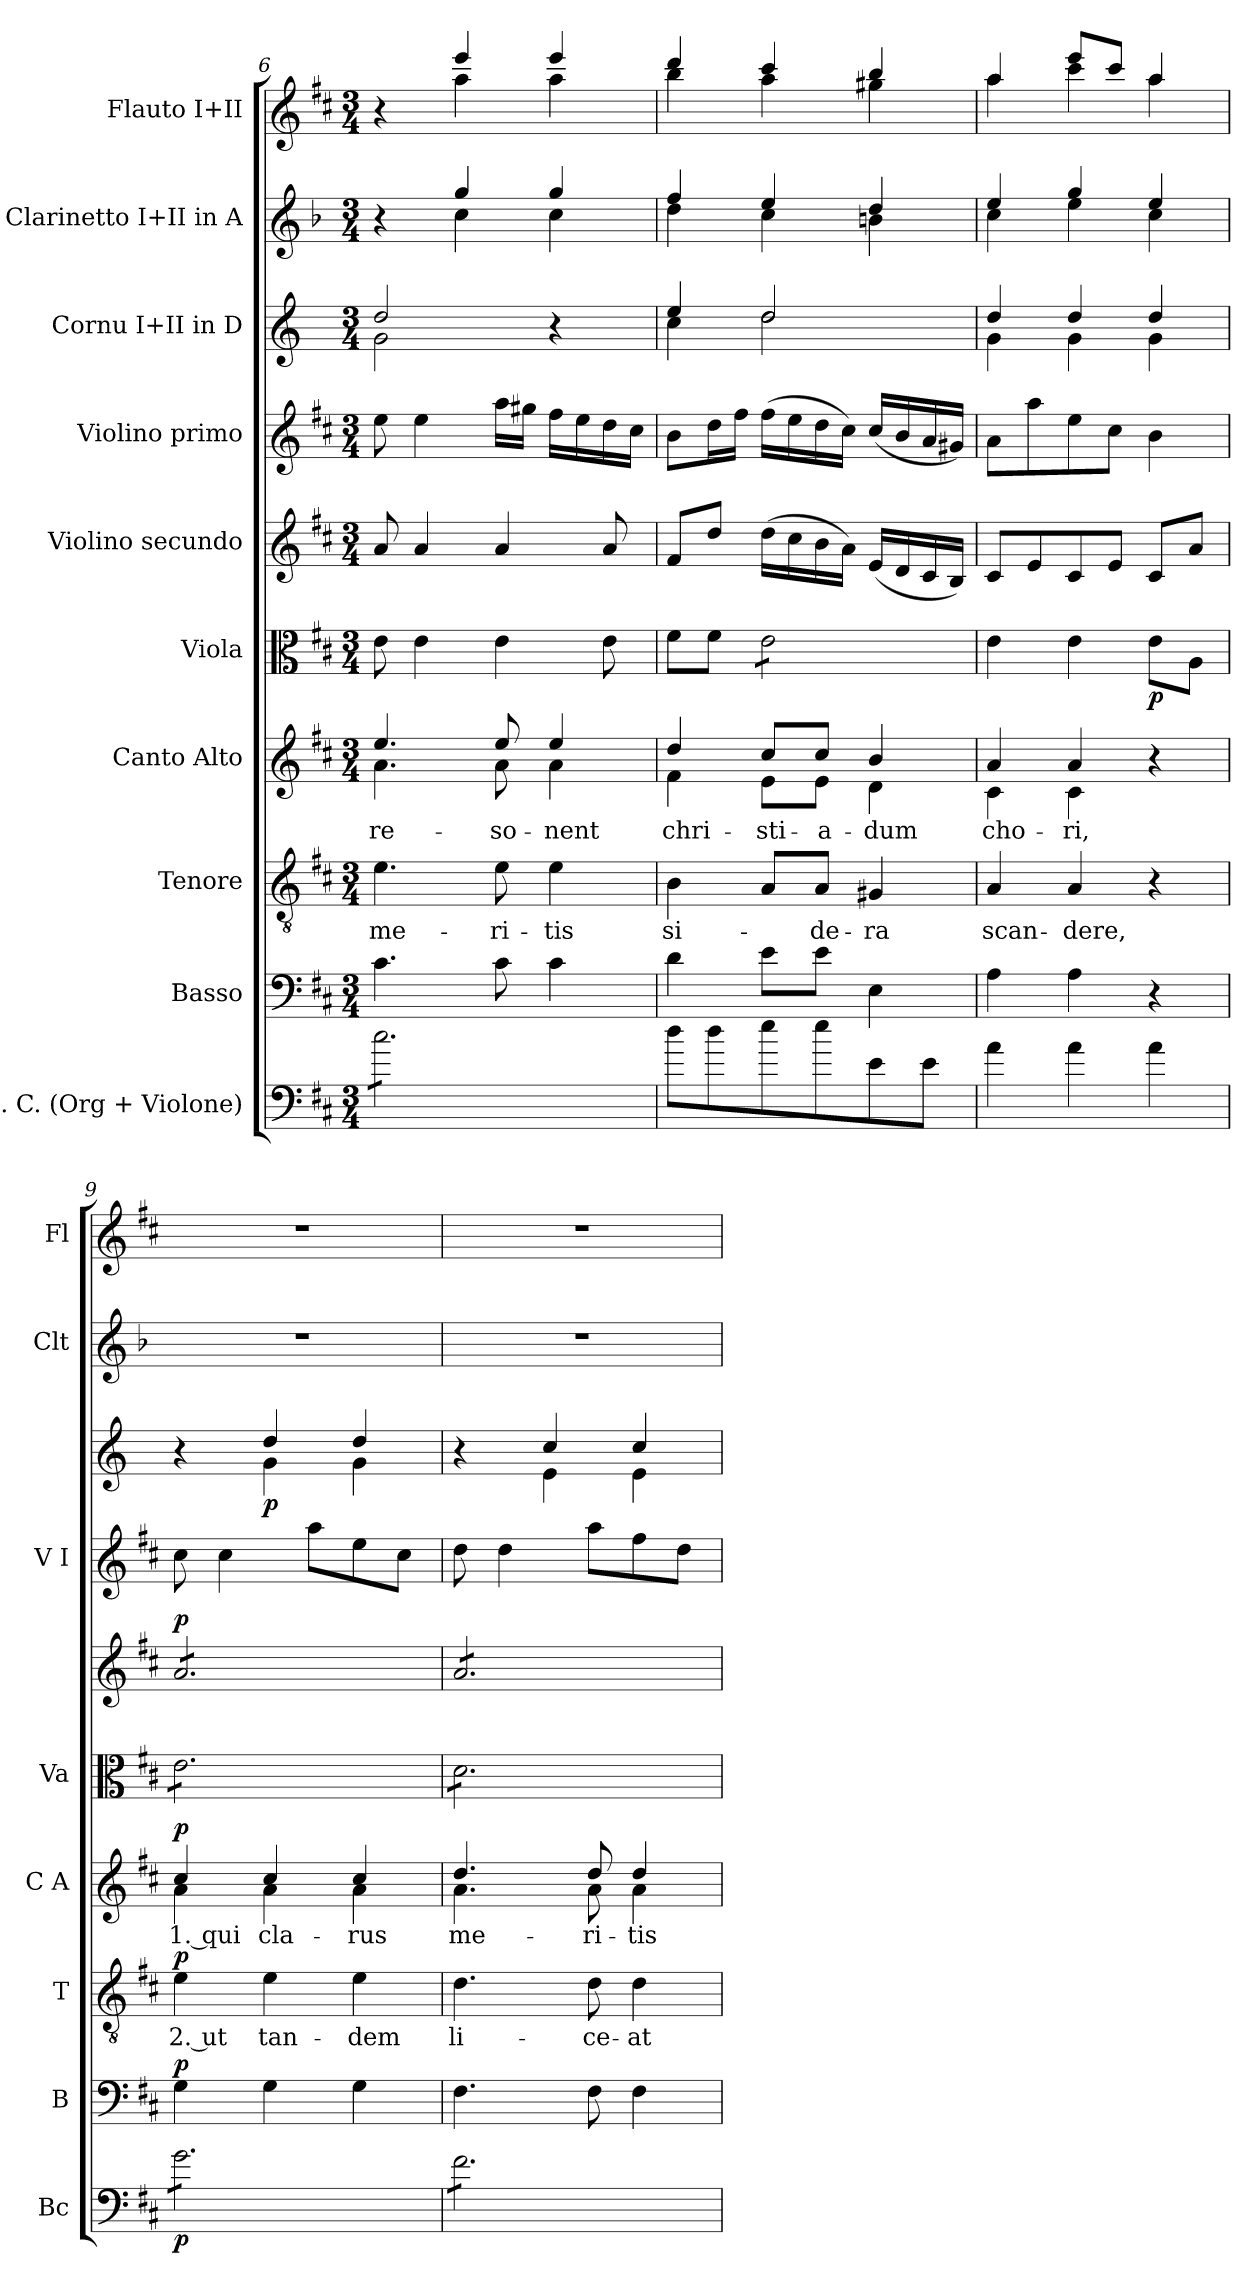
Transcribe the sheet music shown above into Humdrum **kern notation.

**kern	**dynam	**kern	**dynam	**kern	**text	**dynam	**kern	**text	**dynam	**kern	**dynam	**kern	**dynam	**kern	**kern	**dynam	**kern	**kern
*part10	*part10	*part9	*part9	*part8	*part8	*part8	*part7	*part7	*part7	*part6	*part6	*part5	*part5	*part4	*part3	*part3	*part2	*part1
*staff10	*staff10	*staff9	*staff9	*staff8	*staff8	*staff8	*staff7	*staff7	*staff7	*staff6	*staff6	*staff5	*staff5	*staff4	*staff3	*staff3	*staff2	*staff1
*I"B. C. (Org + Violone)	*	*I"Basso	*	*I"Tenore	*	*	*I"Canto Alto	*	*	*I"Viola	*	*I"Violino secundo	*	*I"Violino primo	*I"Cornu I+II in D	*	*I"Clarinetto I+II in A	*I"Flauto I+II
*I'Bc	*	*I'B	*	*I'T	*	*	*I'C A	*	*	*I'Va	*	*	*	*I'V I	*	*	*I'Clt	*I'Fl
*clefF4	*	*clefF4	*	*clefGv2	*	*	*clefG2	*	*	*clefC3	*	*clefG2	*	*clefG2	*clefG2	*	*clefG2	*clefG2
*ITrd7c12	*	*	*	*	*	*	*	*	*	*	*	*	*	*	*ITrd6c10	*	*ITrd2c3	*
*k[f#c#]	*	*k[f#c#]	*	*k[f#c#]	*	*	*k[f#c#]	*	*	*k[f#c#]	*	*k[f#c#]	*	*k[f#c#]	*k[f#c#]	*	*k[f#c#]	*k[f#c#]
*M3/4	*	*M3/4	*	*M3/4	*	*	*M3/4	*	*	*M3/4	*	*M3/4	*	*M3/4	*M3/4	*	*M3/4	*M3/4
=6	=6	=6	=6	=6	=6	=6	=6	=6	=6	=6	=6	=6	=6	=6	=6	=6	=6	=6
!	!	!	!	!	!LO:LY:b	!	!	!LO:LY:b	!	!	!	!	!	!	!	!	!	!
*	*	*	*	*	*	*	*^	*	*	*	*	*	*	*	*^	*	*^	*^
*tremolo	*	*	*	*	*	*	*	*	*	*	*	*	*	*	*	*	*	*	*	*	*	*
8c#\L	.	4.c#\	.	4.e\	me-	.	4.ee/	4.a\	re-	.	8e\	.	8a/	.	8ee\	2e/	2A\	.	4r	4ryy	4r	4ryy
8c#\	.	.	.	.	.	.	.	.	.	.	4e\	.	4a/	.	4ee\	.	.	.	.	.	.	.
8c#\	.	.	.	.	.	.	.	.	.	.	.	.	.	.	.	.	.	.	4ee/	4a\	4eee/	4aa\
!	!	!	!	!	!LO:LY:b	!	!	!	!LO:LY:b	!	!	!	!	!	!	!	!	!	!	!	!	!
8c#\	.	8c#\	.	8e\	-ri-	.	8ee/	8a\	-so-	.	4e\	.	4a/	.	16aa\LL	.	.	.	.	.	.	.
.	.	.	.	.	.	.	.	.	.	.	.	.	.	.	16gg#X\JJ	.	.	.	.	.	.	.
!	!	!	!	!	!LO:LY:b	!	!	!	!LO:LY:b	!	!	!	!	!	!	!	!	!	!	!	!	!
8c#\	.	4c#\	.	4e\	-tis	.	4ee/	4a\	-nent	.	.	.	.	.	16ff#\LL	4r	4ryy	.	4ee/	4a\	4eee/	4aa\
.	.	.	.	.	.	.	.	.	.	.	.	.	.	.	16ee\	.	.	.	.	.	.	.
8c#\J	.	.	.	.	.	.	.	.	.	.	8e\	.	8a/	.	16dd\	.	.	.	.	.	.	.
*Xtremolo	*	*	*	*	*	*	*	*	*	*	*	*	*	*	*	*	*	*	*	*	*	*
.	.	.	.	.	.	.	.	.	.	.	.	.	.	.	16cc#\JJ	.	.	.	.	.	.	.
=7	=7	=7	=7	=7	=7	=7	=7	=7	=7	=7	=7	=7	=7	=7	=7	=7	=7	=7	=7	=7	=7	=7
!	!	!	!	!	!LO:LY:b	!	!	!	!LO:LY:b	!	!	!	!	!	!	!	!	!	!	!	!	!
8d\L	.	4d\	.	4B\	si-	.	4dd/	4f#\	chri-	.	8f#\L	.	8f#/L	.	8b\L	4f#/	4d\	.	4dd/	4b\	4ddd/	4bb\
8d\	.	.	.	.	.	.	.	.	.	.	8f#\J	.	8dd/J	.	16dd\L	.	.	.	.	.	.	.
.	.	.	.	.	.	.	.	.	.	.	.	.	.	.	16ff#\JJ	.	.	.	.	.	.	.
!	!	!	!	!	!	!	!	!	!LO:LY:b	!	!	!	!	!	!	!	!	!	!	!	!	!
*	*	*	*	*	*	*	*	*	*	*	*tremolo	*	*	*	*	*	*	*	*	*	*	*
8e\	.	8e\L	.	8A/L	.	.	8cc#/L	8e\L	-sti-	.	8e\L	.	(16dd\LL	.	(16ff#\LL	2e/	2e\	.	4cc#/	4a\	4ccc#/	4aa\
.	.	.	.	.	.	.	.	.	.	.	.	.	16cc#\	.	16ee\	.	.	.	.	.	.	.
!	!	!	!	!	!LO:LY:b	!	!	!	!LO:LY:b	!	!	!	!	!	!	!	!	!	!	!	!	!
8e\	.	8e\J	.	8A/J	-de-	.	8cc#/J	8e\J	-a-	.	8e\	.	16b\	.	16dd\	.	.	.	.	.	.	.
.	.	.	.	.	.	.	.	.	.	.	.	.	16a\JJ)	.	16cc#\JJ)	.	.	.	.	.	.	.
!	!	!	!	!	!LO:LY:b	!	!	!	!LO:LY:b	!	!	!	!	!	!	!	!	!	!	!	!	!
8E\	.	4E\	.	4G#X/	-ra	.	4b/	4d\	-dum	.	8e\	.	(16e/LL	.	(16cc#/LL	.	.	.	4b/	4g#X\	4bb/	4gg#X\
.	.	.	.	.	.	.	.	.	.	.	.	.	16d/	.	16b/	.	.	.	.	.	.	.
8E\J	.	.	.	.	.	.	.	.	.	.	8e\J	.	16c#/	.	16a/	.	.	.	.	.	.	.
*	*	*	*	*	*	*	*	*	*	*	*Xtremolo	*	*	*	*	*	*	*	*	*	*	*
.	.	.	.	.	.	.	.	.	.	.	.	.	16B/JJ)	.	16g#X/JJ)	.	.	.	.	.	.	.
=8	=8	=8	=8	=8	=8	=8	=8	=8	=8	=8	=8	=8	=8	=8	=8	=8	=8	=8	=8	=8	=8	=8
!	!	!	!	!	!LO:LY:b	!	!	!	!LO:LY:b	!	!	!	!	!	!	!	!	!	!	!	!	!
4A\	.	4A\	.	4A/	scan-	.	4a/	4c#\	cho-	.	4e\	.	8c#/L	.	8a\L	4e/	4A\	.	4cc#/	4a\	4aa/	4aa\
.	.	.	.	.	.	.	.	.	.	.	.	.	8e/	.	8aa\	.	.	.	.	.	.	.
!	!	!	!	!	!LO:LY:b	!	!	!	!LO:LY:b	!	!	!	!	!	!	!	!	!	!	!	!	!
4A\	.	4A\	.	4A/	-dere,	.	4a/	4c#\	-ri,	.	4e\	.	8c#/	.	8ee\	4e/	4A\	.	4ee/	4cc#\	8eee/L	4ccc#\
.	.	.	.	.	.	.	.	.	.	.	.	.	8e/J	.	8cc#\J	.	.	.	.	.	8ccc#/J	.
!	!	!	!	!	!	!	!	!	!	!	!	!LO:DY:b	!	!	!	!	!	!	!	!	!	!
4A\	.	4r	.	4r	.	.	4r	4ryy	.	.	8e\L	p	8c#/L	.	4b\	4e/	4A\	.	4cc#/	4a\	4aa/	4aa\
.	.	.	.	.	.	.	.	.	.	.	8A\J	.	8a/J	.	.	.	.	.	.	.	.	.
*	*	*	*	*	*	*	*	*	*	*	*	*	*	*	*	*	*	*	*v	*v	*	*
*	*	*	*	*	*	*	*	*	*	*	*	*	*	*	*	*	*	*	*	*v	*v
!!LO:PB:g=z
=9	=9	=9	=9	=9	=9	=9	=9	=9	=9	=9	=9	=9	=9	=9	=9	=9	=9	=9	=9	=9
!	!LO:DY:b	!	!LO:DY:a	!	!LO:LY:b	!LO:DY:a	!	!	!LO:LY:b	!LO:DY:a	!	!	!	!LO:DY:a	!	!	!	!	!	!
*tremolo	*	*	*	*	*	*	*	*	*	*	*	*	*	*	*	*	*	*	*	*
*	*	*	*	*	*	*	*	*	*	*	*tremolo	*	*	*	*	*	*	*	*	*
*	*	*	*	*	*	*	*	*	*	*	*	*	*tremolo	*	*	*	*	*	*	*
8G\L	p	4G\	p	4e\	2. ut	p	4cc#/	4a\	1. qui	p	8e\L	.	8a/L	p	8cc#\	4r	4ryy	.	2.r	2.r
8G\	.	.	.	.	.	.	.	.	.	.	8e\	.	8a/	.	4cc#\	.	.	.	.	.
!	!	!	!	!	!LO:LY:b	!	!	!	!LO:LY:b	!	!	!	!	!	!	!	!	!LO:DY:b	!	!
8G\	.	4G\	.	4e\	tan-	.	4cc#/	4a\	cla-	.	8e\	.	8a/	.	.	4e/	4A\	p	.	.
8G\	.	.	.	.	.	.	.	.	.	.	8e\	.	8a/	.	8aa\L	.	.	.	.	.
!	!	!	!	!	!LO:LY:b	!	!	!	!LO:LY:b	!	!	!	!	!	!	!	!	!	!	!
8G\	.	4G\	.	4e\	-dem	.	4cc#/	4a\	-rus	.	8e\	.	8a/	.	8ee\	4e/	4A\	.	.	.
8G\J	.	.	.	.	.	.	.	.	.	.	8e\J	.	8a/J	.	8cc#\J	.	.	.	.	.
=10	=10	=10	=10	=10	=10	=10	=10	=10	=10	=10	=10	=10	=10	=10	=10	=10	=10	=10	=10	=10
!	!	!	!	!	!LO:LY:b	!	!	!	!LO:LY:b	!	!	!	!	!	!	!	!	!	!	!
8F#\L	.	4.F#\	.	4.d\	li-	.	4.dd/	4.a\	me-	.	8d\L	.	8a/L	.	8dd\	4r	4ryy	.	2.r	2.r
8F#\	.	.	.	.	.	.	.	.	.	.	8d\	.	8a/	.	4dd\	.	.	.	.	.
8F#\	.	.	.	.	.	.	.	.	.	.	8d\	.	8a/	.	.	4d/	4F#\	.	.	.
!	!	!	!	!	!LO:LY:b	!	!	!	!LO:LY:b	!	!	!	!	!	!	!	!	!	!	!
8F#\	.	8F#\	.	8d\	-ce-	.	8dd/	8a\	-ri-	.	8d\	.	8a/	.	8aa\L	.	.	.	.	.
!	!	!	!	!	!LO:LY:b	!	!	!	!LO:LY:b	!	!	!	!	!	!	!	!	!	!	!
8F#\	.	4F#\	.	4d\	-at	.	4dd/	4a\	-tis	.	8d\	.	8a/	.	8ff#\	4d/	4F#\	.	.	.
8F#\J	.	.	.	.	.	.	.	.	.	.	8d\J	.	8a/J	.	8dd\J	.	.	.	.	.
*	*	*	*	*	*	*	*	*	*	*	*	*	*Xtremolo	*	*	*	*	*	*	*
*	*	*	*	*	*	*	*	*	*	*	*Xtremolo	*	*	*	*	*	*	*	*	*
*Xtremolo	*	*	*	*	*	*	*	*	*	*	*	*	*	*	*	*	*	*	*	*
*	*	*	*	*	*	*	*v	*v	*	*	*	*	*	*	*	*v	*v	*	*	*
=	=	=	=	=	=	=	=	=	=	=	=	=	=	=	=	=	=	=
*-	*-	*-	*-	*-	*-	*-	*-	*-	*-	*-	*-	*-	*-	*-	*-	*-	*-	*-
